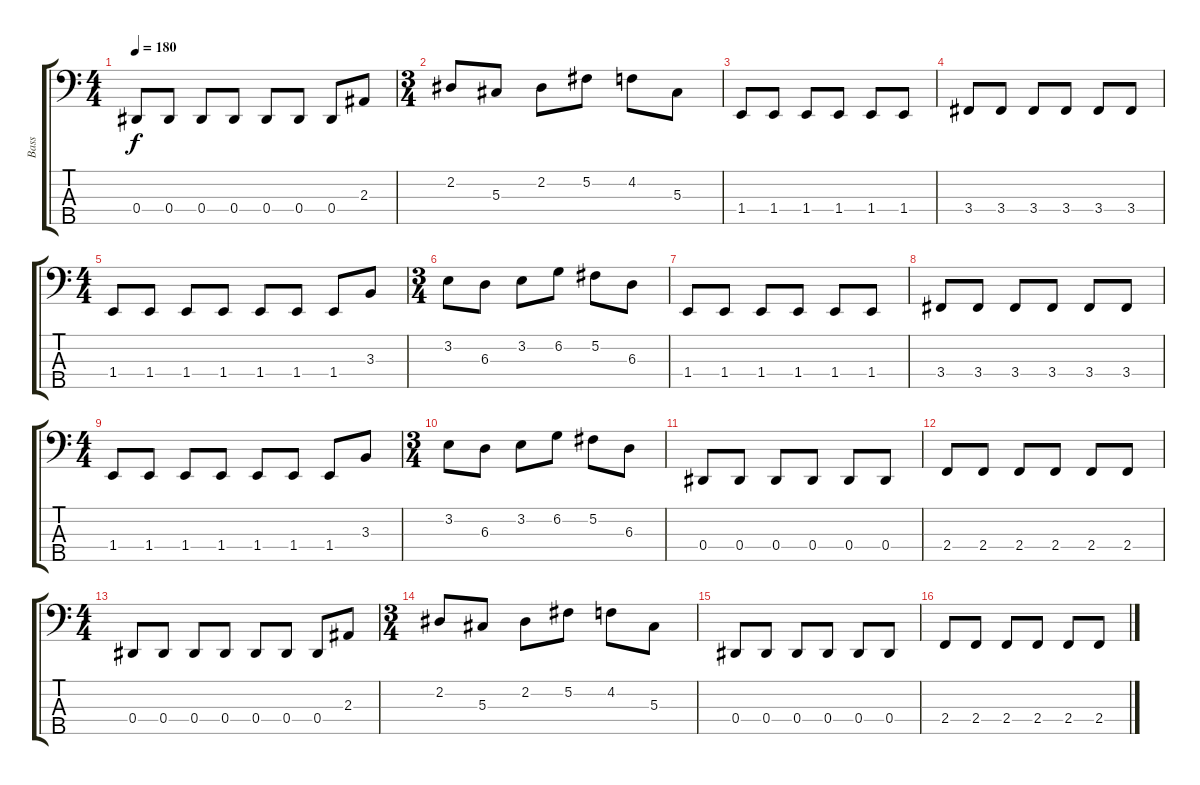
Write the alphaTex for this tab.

\track ("Bass" "Bass") {instrument electricbassfinger}
\staff {score tabs}
\tuning (Gb2 Db2 Ab1 Eb1 Bb0) {hide}
\ts (4 4)
\tempo 180
\clef f4
\ks c
0.4.8{dy f} 0.4.8 0.4.8 0.4.8 0.4.8 0.4.8 0.4.8 2.3.8 |
\ts (3 4)
2.2.8 5.3.8 2.2.8 5.2.8 4.2.8 5.3.8 |
1.4.8 1.4.8 1.4.8 1.4.8 1.4.8 1.4.8 |
3.4.8 3.4.8 3.4.8 3.4.8 3.4.8 3.4.8 |
\ts (4 4)
1.4.8 1.4.8 1.4.8 1.4.8 1.4.8 1.4.8 1.4.8 3.3.8 |
\ts (3 4)
3.2.8 6.3.8 3.2.8 6.2.8 5.2.8 6.3.8 |
1.4.8 1.4.8 1.4.8 1.4.8 1.4.8 1.4.8 |
3.4.8 3.4.8 3.4.8 3.4.8 3.4.8 3.4.8 |
\ts (4 4)
1.4.8 1.4.8 1.4.8 1.4.8 1.4.8 1.4.8 1.4.8 3.3.8 |
\ts (3 4)
3.2.8 6.3.8 3.2.8 6.2.8 5.2.8 6.3.8 |
0.4.8 0.4.8 0.4.8 0.4.8 0.4.8 0.4.8 |
2.4.8 2.4.8 2.4.8 2.4.8 2.4.8 2.4.8 |
\ts (4 4)
0.4.8 0.4.8 0.4.8 0.4.8 0.4.8 0.4.8 0.4.8 2.3.8 |
\ts (3 4)
2.2.8 5.3.8 2.2.8 5.2.8 4.2.8 5.3.8 |
0.4.8 0.4.8 0.4.8 0.4.8 0.4.8 0.4.8 |
2.4.8 2.4.8 2.4.8 2.4.8 2.4.8 2.4.8
